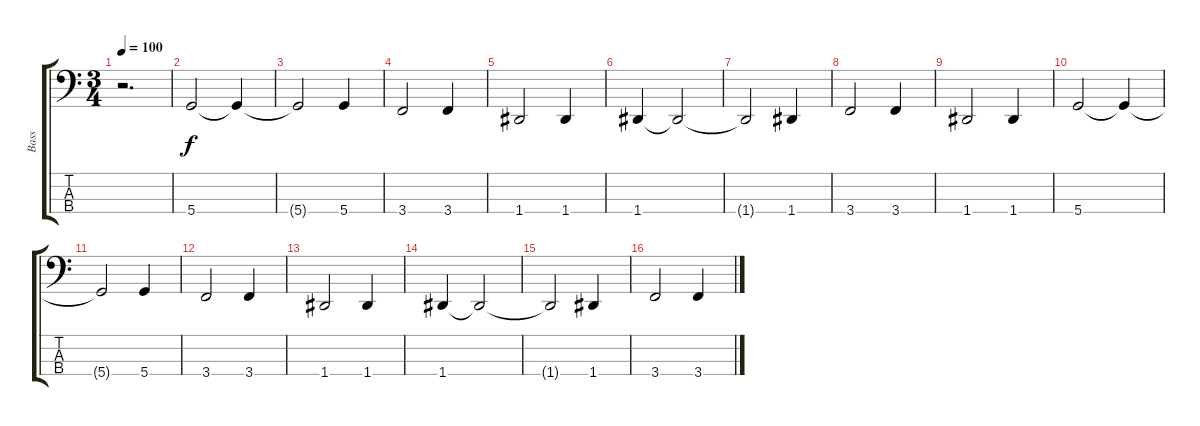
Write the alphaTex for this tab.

\track ("Bass" "Bass") {instrument electricbasspick}
\staff {score tabs}
\tuning (F2 C2 G1 D1) {hide}
\ts (3 4)
\tempo 100
\clef f4
\ks c
r.2{d dy f} |
5.4.2 5.4{t}.4 |
5.4{t}.2 5.4.4 |
3.4.2 3.4.4 |
1.4.2 1.4.4 |
1.4.4 1.4{t}.2 |
1.4{t}.2 1.4.4 |
3.4.2 3.4.4 |
1.4.2 1.4.4 |
5.4.2 5.4{t}.4 |
5.4{t}.2 5.4.4 |
3.4.2 3.4.4 |
1.4.2 1.4.4 |
1.4.4 1.4{t}.2 |
1.4{t}.2 1.4.4 |
3.4.2 3.4.4
